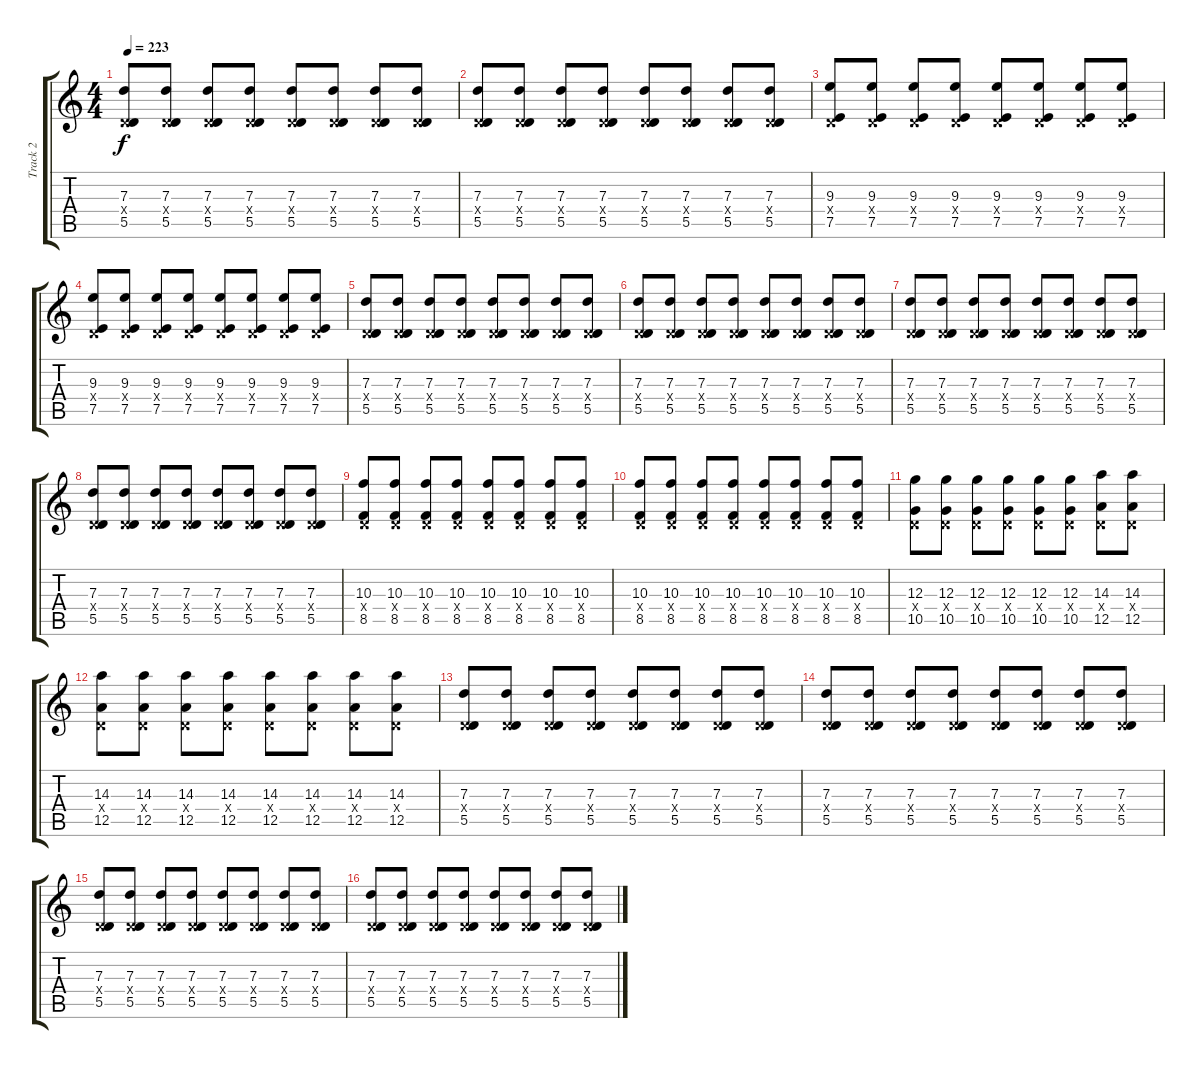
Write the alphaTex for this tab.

\track ("Track 2" "Track 2") {instrument distortionguitar}
\staff {score tabs}
\tuning (E4 B3 G3 D3 A2 D2) {hide}
\ts (4 4)
\tempo 223
\clef g2
\ks c
(7.3 0.4{x} 5.5).8{dy f} (7.3 0.4{x} 5.5).8 (7.3 0.4{x} 5.5).8 (7.3 0.4{x} 5.5).8 (7.3 0.4{x} 5.5).8 (7.3 0.4{x} 5.5).8 (7.3 0.4{x} 5.5).8 (7.3 0.4{x} 5.5).8 |
(7.3 0.4{x} 5.5).8 (7.3 0.4{x} 5.5).8 (7.3 0.4{x} 5.5).8 (7.3 0.4{x} 5.5).8 (7.3 0.4{x} 5.5).8 (7.3 0.4{x} 5.5).8 (7.3 0.4{x} 5.5).8 (7.3 0.4{x} 5.5).8 |
(9.3 0.4{x} 7.5).8 (9.3 0.4{x} 7.5).8 (9.3 0.4{x} 7.5).8 (9.3 0.4{x} 7.5).8 (9.3 0.4{x} 7.5).8 (9.3 0.4{x} 7.5).8 (9.3 0.4{x} 7.5).8 (9.3 0.4{x} 7.5).8 |
(9.3 0.4{x} 7.5).8 (9.3 0.4{x} 7.5).8 (9.3 0.4{x} 7.5).8 (9.3 0.4{x} 7.5).8 (9.3 0.4{x} 7.5).8 (9.3 0.4{x} 7.5).8 (9.3 0.4{x} 7.5).8 (9.3 0.4{x} 7.5).8 |
(7.3 0.4{x} 5.5).8 (7.3 0.4{x} 5.5).8 (7.3 0.4{x} 5.5).8 (7.3 0.4{x} 5.5).8 (7.3 0.4{x} 5.5).8 (7.3 0.4{x} 5.5).8 (7.3 0.4{x} 5.5).8 (7.3 0.4{x} 5.5).8 |
(7.3 0.4{x} 5.5).8 (7.3 0.4{x} 5.5).8 (7.3 0.4{x} 5.5).8 (7.3 0.4{x} 5.5).8 (7.3 0.4{x} 5.5).8 (7.3 0.4{x} 5.5).8 (7.3 0.4{x} 5.5).8 (7.3 0.4{x} 5.5).8 |
(7.3 0.4{x} 5.5).8 (7.3 0.4{x} 5.5).8 (7.3 0.4{x} 5.5).8 (7.3 0.4{x} 5.5).8 (7.3 0.4{x} 5.5).8 (7.3 0.4{x} 5.5).8 (7.3 0.4{x} 5.5).8 (7.3 0.4{x} 5.5).8 |
(7.3 0.4{x} 5.5).8 (7.3 0.4{x} 5.5).8 (7.3 0.4{x} 5.5).8 (7.3 0.4{x} 5.5).8 (7.3 0.4{x} 5.5).8 (7.3 0.4{x} 5.5).8 (7.3 0.4{x} 5.5).8 (7.3 0.4{x} 5.5).8 |
(10.3 0.4{x} 8.5).8 (10.3 0.4{x} 8.5).8 (10.3 0.4{x} 8.5).8 (10.3 0.4{x} 8.5).8 (10.3 0.4{x} 8.5).8 (10.3 0.4{x} 8.5).8 (10.3 0.4{x} 8.5).8 (10.3 0.4{x} 8.5).8 |
(10.3 0.4{x} 8.5).8 (10.3 0.4{x} 8.5).8 (10.3 0.4{x} 8.5).8 (10.3 0.4{x} 8.5).8 (10.3 0.4{x} 8.5).8 (10.3 0.4{x} 8.5).8 (10.3 0.4{x} 8.5).8 (10.3 0.4{x} 8.5).8 |
(12.3 0.4{x} 10.5).8 (12.3 0.4{x} 10.5).8 (12.3 0.4{x} 10.5).8 (12.3 0.4{x} 10.5).8 (12.3 0.4{x} 10.5).8 (12.3 0.4{x} 10.5).8 (14.3 0.4{x} 12.5).8 (14.3 0.4{x} 12.5).8 |
(14.3 0.4{x} 12.5).8 (14.3 0.4{x} 12.5).8 (14.3 0.4{x} 12.5).8 (14.3 0.4{x} 12.5).8 (14.3 0.4{x} 12.5).8 (14.3 0.4{x} 12.5).8 (14.3 0.4{x} 12.5).8 (14.3 0.4{x} 12.5).8 |
(7.3 0.4{x} 5.5).8 (7.3 0.4{x} 5.5).8 (7.3 0.4{x} 5.5).8 (7.3 0.4{x} 5.5).8 (7.3 0.4{x} 5.5).8 (7.3 0.4{x} 5.5).8 (7.3 0.4{x} 5.5).8 (7.3 0.4{x} 5.5).8 |
(7.3 0.4{x} 5.5).8 (7.3 0.4{x} 5.5).8 (7.3 0.4{x} 5.5).8 (7.3 0.4{x} 5.5).8 (7.3 0.4{x} 5.5).8 (7.3 0.4{x} 5.5).8 (7.3 0.4{x} 5.5).8 (7.3 0.4{x} 5.5).8 |
(7.3 0.4{x} 5.5).8 (7.3 0.4{x} 5.5).8 (7.3 0.4{x} 5.5).8 (7.3 0.4{x} 5.5).8 (7.3 0.4{x} 5.5).8 (7.3 0.4{x} 5.5).8 (7.3 0.4{x} 5.5).8 (7.3 0.4{x} 5.5).8 |
(7.3 0.4{x} 5.5).8 (7.3 0.4{x} 5.5).8 (7.3 0.4{x} 5.5).8 (7.3 0.4{x} 5.5).8 (7.3 0.4{x} 5.5).8 (7.3 0.4{x} 5.5).8 (7.3 0.4{x} 5.5).8 (7.3 0.4{x} 5.5).8
